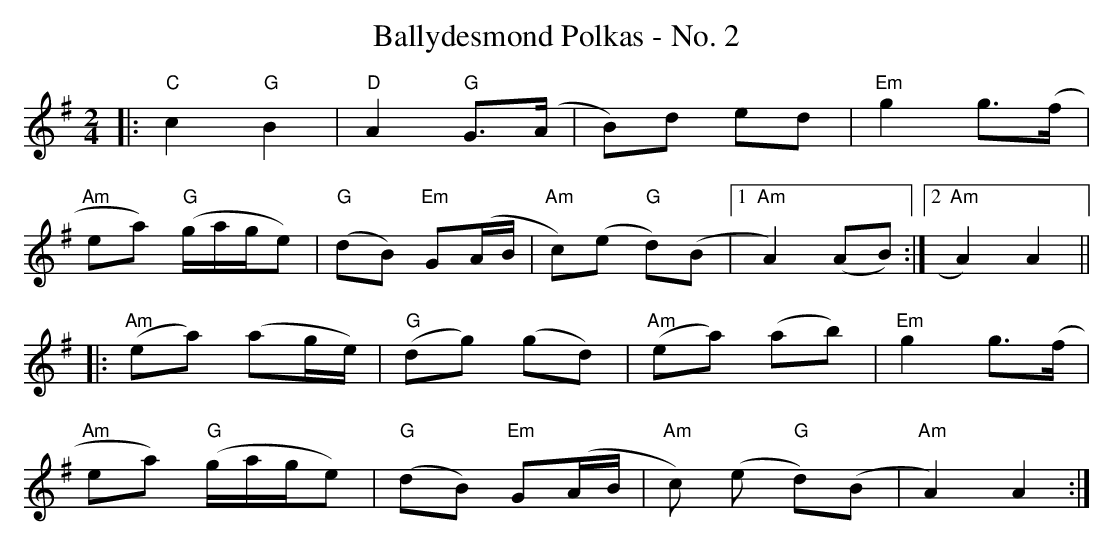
X:1
T:Ballydesmond Polkas - No. 2
M:2/4
L:1/8
K:Ador
|:"C"c2 "G"B2 | "D"A2 "G"G>(A | B)d ed | "Em"g2 g>(f |
"Am"ea) ("G"3g/2a/2g/2e) | ("G"dB) "Em"G(A/2B/2 |\
 "Am"c)(e "G"d)(B |[1 "Am"A2) (AB):|[2 "Am"A2) A2||
|:("Am"ea) (ag/2e/2) | ("G"dg) (gd) | ("Am"ea) (ab) | "Em"g2 g>(f |
"Am"ea) ("G"3g/2a/2g/2e) | ("G"dB) "Em"G(A/2B/2 | "Am"c) (e "G"d)(B | "Am"A2) A2:|
